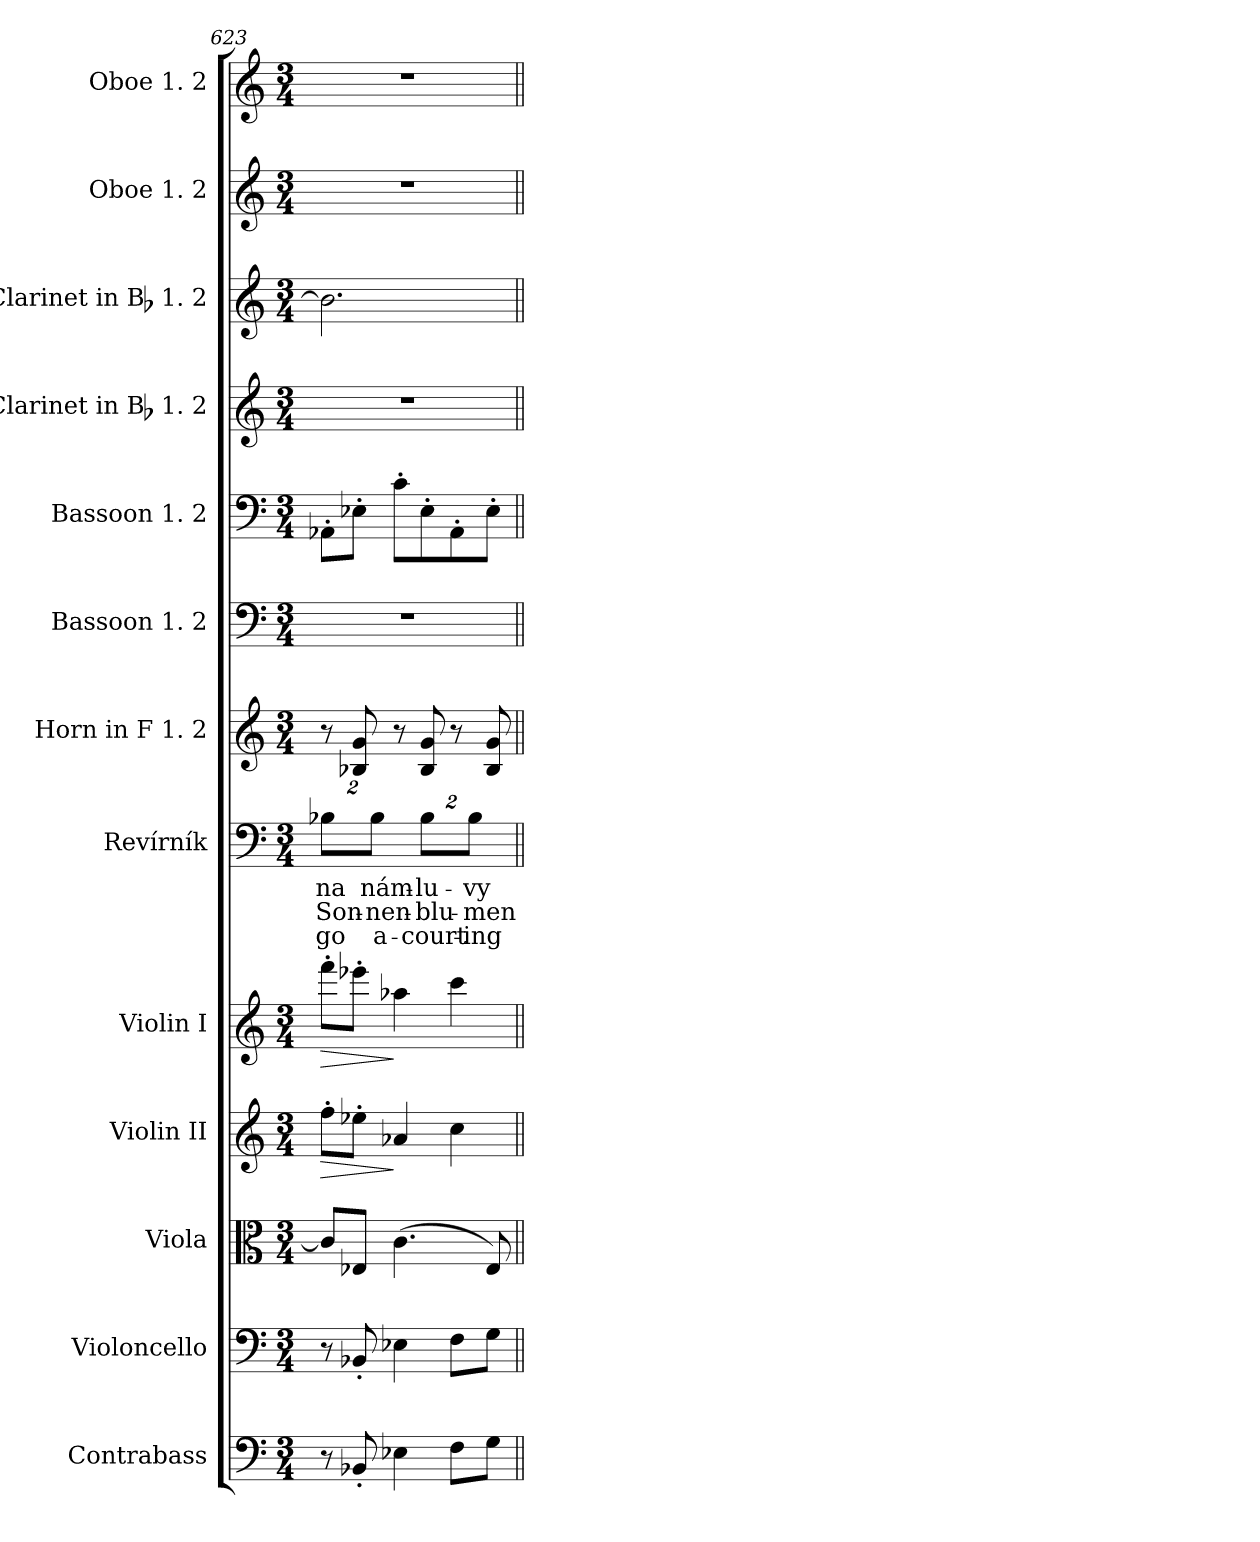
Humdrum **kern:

**kern	**kern	**kern	**kern	**dynam	**kern	**dynam	**kern	**text	**text	**text	**kern	**kern	**kern	**kern	**kern	**kern	**kern
*part13	*part12	*part11	*part10	*part10	*part9	*part9	*part8	*part8	*part8	*part8	*part7	*part6	*part5	*part4	*part3	*part2	*part1
*staff13	*staff12	*staff11	*staff10	*staff10	*staff9	*staff9	*staff8	*staff8	*staff8	*staff8	*staff7	*staff6	*staff5	*staff4	*staff3	*staff2	*staff1
*I"Contrabass	*I"Violoncello	*I"Viola	*I"Violin II	*	*I"Violin I	*	*I"Revírník	*	*	*	*I"Horn in F 1. 2	*I"Bassoon 1. 2	*I"Bassoon 1. 2	*I"Clarinet in Bb 1. 2	*I"Clarinet in Bb 1. 2	*I"Oboe 1. 2	*I"Oboe 1. 2
*I'Cb.	*I'Vc.	*I'Vla.	*I'Vln. II	*	*I'Vln. I	*	*I'Rv.	*	*	*	*I'Hn.	*I'Bsn.	*I'Bsn.	*I'Cl.	*I'Cl.	*I'Ob.	*I'Ob.
*clefF4	*clefF4	*clefC3	*clefG2	*	*clefG2	*	*clefF4	*	*	*	*clefG2	*clefF4	*clefF4	*clefG2	*clefG2	*clefG2	*clefG2
*ITrd7c12	*	*	*	*	*	*	*	*	*	*	*ITrd4c7	*	*	*ITrd1c2	*ITrd1c2	*	*
*k[]	*k[]	*k[]	*k[]	*	*k[]	*	*k[]	*	*	*	*k[b-]	*k[]	*k[]	*k[b-e-]	*k[b-e-]	*k[]	*k[]
*M3/4	*M3/4	*M3/4	*M3/4	*	*M3/4	*	*M3/4	*	*	*	*M3/4	*M3/4	*M3/4	*M3/4	*M3/4	*M3/4	*M3/4
=623	=623	=623	=623	=623	=623	=623	=623	=623	=623	=623	=623	=623	=623	=623	=623	=623	=623
!	!	!	!	!LO:HP:b	!	!LO:HP:b	!	!	!	!	!	!	!	!	!	!	!
!	!	!	!	!	!	!	!	!LO:LY:b:color=#000000	!LO:LY:b:color=#000000	!LO:LY:b:color=#000000	!	!LO:N:vis=1	!	!LO:N:vis=1	!	!LO:N:vis=1	!LO:N:vis=1
8r	8r	8ci/L]	8ff'i\L	>	8fff'i\L	>	16%3B-Xi\L	na	Son-	go	8r	2.r	8AA-X'i\	2.r	2.a-i\]	2.r	2.r
8BBB-X'i/	8BB-X'i/	8E-Xi/J	8ee-X'i\J	.	8eee-X'i\J	.	.	.	.	.	8E-Xi/ 8ci	.	8E-X'i\J	.	.	.	.
!	!	!	!	!	!	!	!	!LO:LY:b:color=#000000	!LO:LY:b:color=#000000	!LO:LY:b:color=#000000	!	!	!	!	!	!	!
.	.	.	.	.	.	.	16%3B-i\J	nám-	-nen-	a-	.	.	.	.	.	.	.
4EE-Xi\	4E-Xi\	(4.ci\	4a-Xi/	]	4aa-Xi\	]	.	.	.	.	8r	.	8c'i\L	.	.	.	.
!	!	!	!	!	!	!	!	!LO:LY:b:color=#000000	!LO:LY:b:color=#000000	!LO:LY:b:color=#000000	!	!	!	!	!	!	!
.	.	.	.	.	.	.	16%3B-i\L	-lu-	-blu-	-court-	8E-i/ 8ci	.	8E-'i\	.	.	.	.
8FFi\L	8Fi\L	.	4cci\	.	4ccci\	.	.	.	.	.	8r	.	8AA-'i\	.	.	.	.
!	!	!	!	!	!	!	!	!LO:LY:b:color=#000000	!LO:LY:b:color=#000000	!LO:LY:b:color=#000000	!	!	!	!	!	!	!
.	.	.	.	.	.	.	16%3B-i\J	-vy	-men	-ing	.	.	.	.	.	.	.
8GGi\J	8Gi\J	8E-i/)	.	.	.	.	.	.	.	.	8E-i/ 8ci	.	8E-'i\J	.	.	.	.
=||	=||	=||	=||	=||	=||	=||	=||	=||	=||	=||	=||	=||	=||	=||	=||	=||	=||
*-	*-	*-	*-	*-	*-	*-	*-	*-	*-	*-	*-	*-	*-	*-	*-	*-	*-
